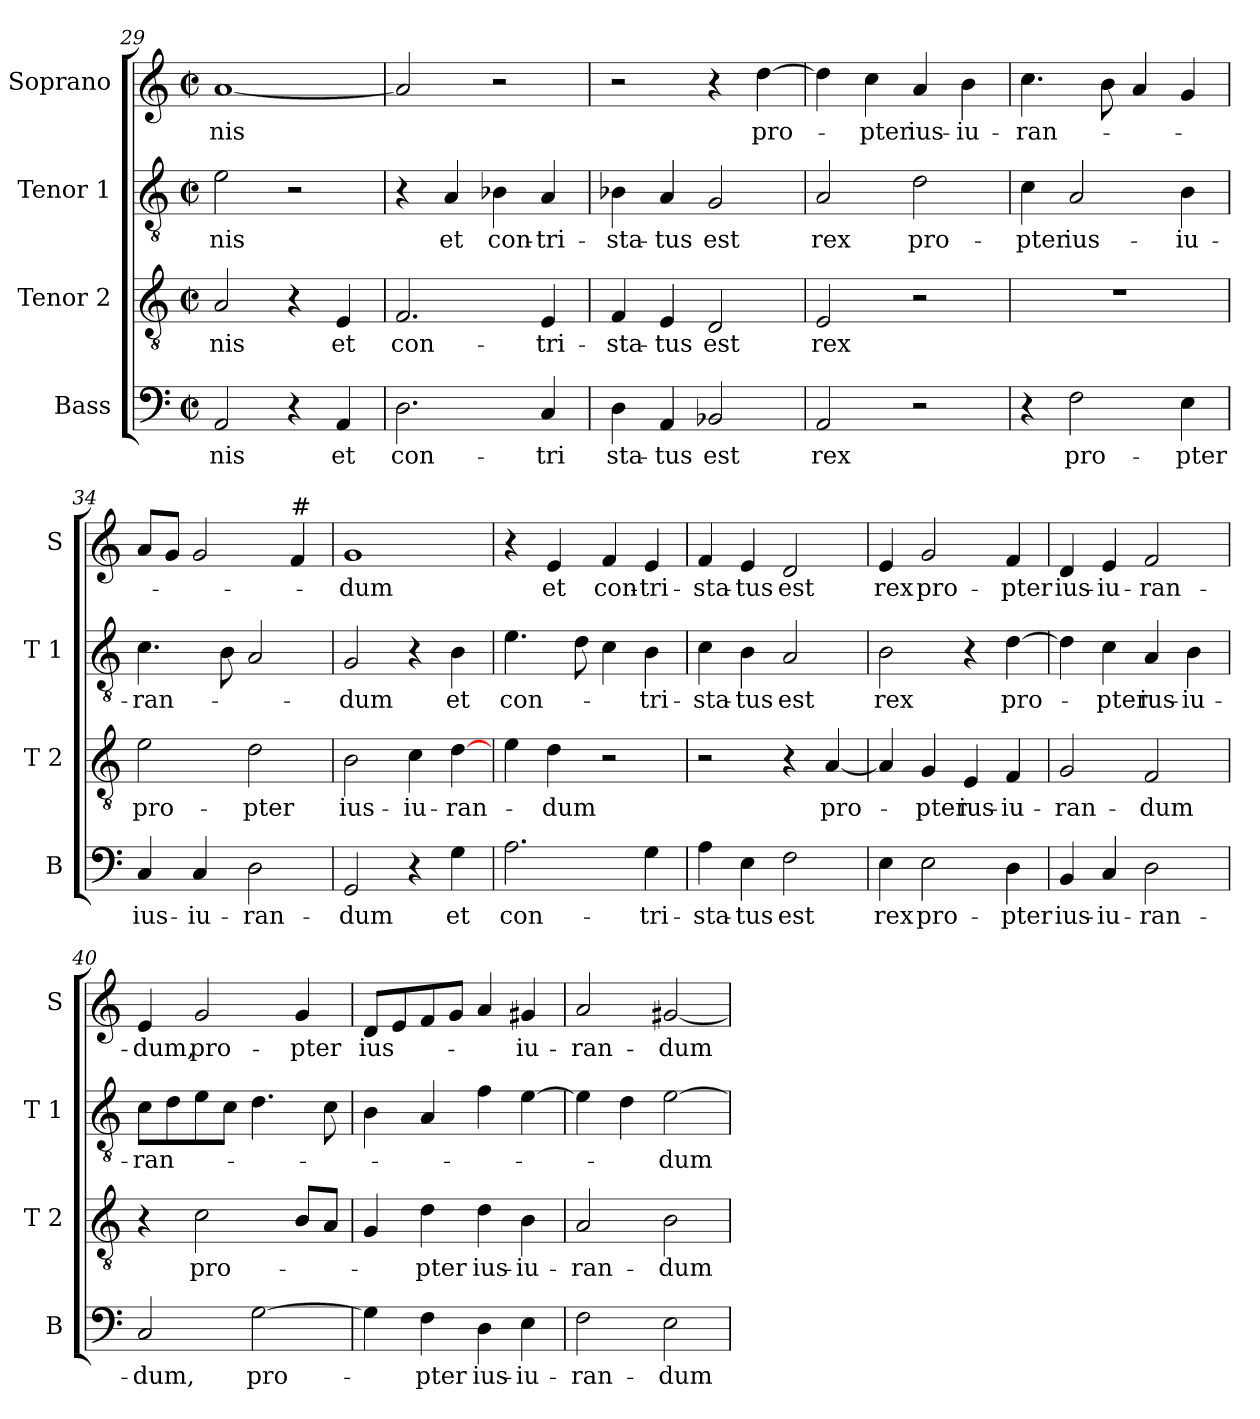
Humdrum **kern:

**kern	**text	**kern	**text	**kern	**text	**kern	**text
*part4	*part4	*part3	*part3	*part2	*part2	*part1	*part1
*staff4	*staff4	*staff3	*staff3	*staff2	*staff2	*staff1	*staff1
*I"Bass	*	*I"Tenor 2	*	*I"Tenor 1	*	*I"Soprano	*
*I'B	*	*I'T 2	*	*I'T 1	*	*I'S	*
*clefF4	*	*clefGv2	*	*clefGv2	*	*clefG2	*
*k[]	*	*k[]	*	*k[]	*	*k[]	*
*C:	*	*C:	*	*C:	*	*C:	*
*M2/2	*	*M2/2	*	*M2/2	*	*M2/2	*
*met(c|)	*	*met(c|)	*	*met(c|)	*	*met(c|)	*
=29	=29	=29	=29	=29	=29	=29	=29
!	!LO:LY:b	!	!LO:LY:b	!	!LO:LY:b	!	!LO:LY:b
2AA/	-nis	2A/	-nis	2e\	-nis	[1a	-nis
4r	.	4r	.	2r	.	.	.
!	!LO:LY:b	!	!LO:LY:b	!	!	!	!
4AA/	et	4E/	et	.	.	.	.
!!LO:LB:g=z
=30	=30	=30	=30	=30	=30	=30	=30
!	!LO:LY:b	!	!LO:LY:b	!	!	!	!
2.D\	con-	2.F/	con-	4r	.	2a/]	.
!	!	!	!	!	!LO:LY:b	!	!
.	.	.	.	4A/	et	.	.
!	!	!	!	!	!LO:LY:b	!	!
.	.	.	.	4B-X\	con-	2r	.
!	!LO:LY:b	!	!LO:LY:b	!	!LO:LY:b	!	!
4C/	-tri	4E/	-tri-	4A/	-tri-	.	.
=31	=31	=31	=31	=31	=31	=31	=31
!	!LO:LY:b	!	!LO:LY:b	!	!LO:LY:b	!	!
4D\	sta-	4F/	-sta-	4B-X\	-sta-	2r	.
!	!LO:LY:b	!	!LO:LY:b	!	!LO:LY:b	!	!
4AA/	-tus	4E/	-tus	4A/	-tus	.	.
!	!LO:LY:b	!	!LO:LY:b	!	!LO:LY:b	!	!
2BB-X/	est	2D/	est	2G/	est	4r	.
!	!	!	!	!	!	!	!LO:LY:b
.	.	.	.	.	.	[4dd\	pro-
=32	=32	=32	=32	=32	=32	=32	=32
!	!LO:LY:b	!	!LO:LY:b	!	!LO:LY:b	!	!
2AA/	rex	2E/	rex	2A/	rex	4dd\]	.
!	!	!	!	!	!	!	!LO:LY:b
.	.	.	.	.	.	4cc\	-pter
!	!	!	!	!	!LO:LY:b	!	!LO:LY:b
2r	.	2r	.	2d\	pro-	4a/	ius-
!	!	!	!	!	!	!	!LO:LY:b
.	.	.	.	.	.	4b\	-iu-
=33	=33	=33	=33	=33	=33	=33	=33
!	!	!	!	!	!LO:LY:b	!	!LO:LY:b
4r	.	1r	.	4c\	-pter	4.cc\	-ran-
!	!LO:LY:b	!	!	!	!LO:LY:b	!	!
2F\	pro-	.	.	2A/	ius-	.	.
.	.	.	.	.	.	8b\	.
.	.	.	.	.	.	4a/	.
!	!LO:LY:b	!	!	!	!LO:LY:b	!	!
4E\	-pter	.	.	4B\	-iu-	4g/	.
=34	=34	=34	=34	=34	=34	=34	=34
!	!LO:LY:b	!	!LO:LY:b	!	!LO:LY:b	!	!
4C/	ius-	2e\	pro-	4.c\	-ran-	8a/L	.
.	.	.	.	.	.	8g/J	.
!	!LO:LY:b	!	!	!	!	!	!
4C/	-iu-	.	.	.	.	2g/	.
.	.	.	.	8B\	.	.	.
!	!LO:LY:b	!	!LO:LY:b	!	!	!	!
2D\	-ran-	2d\	-pter	2A/	.	.	.
!	!	!	!	!	!	!LO:TX:a:t=#	!
.	.	.	.	.	.	4f/	.
=35	=35	=35	=35	=35	=35	=35	=35
!	!LO:LY:b	!	!LO:LY:b	!	!LO:LY:b	!	!LO:LY:b
2GG/	-dum	2B\	ius-	2G/	-dum	1g	-dum
!	!	!	!LO:LY:b	!	!	!	!
4r	.	4c\	-iu-	4r	.	.	.
!	!LO:LY:b	!	!LO:LY:b	!	!LO:LY:b	!	!
4G\	et	[4d\	-ran-	4B\	et	.	.
!!LO:PB:g=z
=36	=36	=36	=36	=36	=36	=36	=36
!	!LO:LY:b	!	!	!	!LO:LY:b	!	!
2.A\	con-	4e\	.	4.e\	con-	4r	.
!	!	!	!LO:LY:b	!	!	!	!LO:LY:b
.	.	4d\	-dum	.	.	4e/	et
.	.	.	.	8d\	.	.	.
!	!	!	!	!	!	!	!LO:LY:b
.	.	2r	.	4c\	.	4f/	con-
!	!LO:LY:b	!	!	!	!LO:LY:b	!	!LO:LY:b
4G\	-tri-	.	.	4B\	-tri-	4e/	-tri-
=37	=37	=37	=37	=37	=37	=37	=37
!	!LO:LY:b	!	!	!	!LO:LY:b	!	!LO:LY:b
4A\	-sta-	2r	.	4c\	-sta-	4f/	-sta-
!	!LO:LY:b	!	!	!	!LO:LY:b	!	!LO:LY:b
4E\	-tus	.	.	4B\	-tus	4e/	-tus
!	!LO:LY:b	!	!	!	!LO:LY:b	!	!LO:LY:b
2F\	est	4r	.	2A/	est	2d/	est
!	!	!	!LO:LY:b	!	!	!	!
.	.	[4A/	pro-	.	.	.	.
=38	=38	=38	=38	=38	=38	=38	=38
!	!LO:LY:b	!	!	!	!LO:LY:b	!	!LO:LY:b
4E\	rex	4A/]	.	2B\	rex	4e/	rex
!	!LO:LY:b	!	!LO:LY:b	!	!	!	!LO:LY:b
2E\	pro-	4G/	-pter	.	.	2g/	pro-
!	!	!	!LO:LY:b	!	!	!	!
.	.	4E/	ius-	4r	.	.	.
!	!LO:LY:b	!	!LO:LY:b	!	!LO:LY:b	!	!LO:LY:b
4D\	-pter	4F/	-iu-	[4d\	pro-	4f/	-pter
=39	=39	=39	=39	=39	=39	=39	=39
!	!LO:LY:b	!	!LO:LY:b	!	!	!	!LO:LY:b
4BB/	ius-	2G/	-ran-	4d\]	.	4d/	ius-
!	!LO:LY:b	!	!	!	!LO:LY:b	!	!LO:LY:b
4C/	-iu-	.	.	4c\	-pter	4e/	-iu-
!	!LO:LY:b	!	!LO:LY:b	!	!LO:LY:b	!	!LO:LY:b
2D\	-ran-	2F/	-dum	4A/	ius-	2f/	-ran-
!	!	!	!	!	!LO:LY:b	!	!
.	.	.	.	4B\	-iu-	.	.
=40	=40	=40	=40	=40	=40	=40	=40
!	!LO:LY:b	!	!	!	!LO:LY:b	!	!LO:LY:b
2C/	-dum,	4r	.	8c\L	-ran-	4e/	-dum,
.	.	.	.	8d\	.	.	.
!	!	!	!LO:LY:b	!	!	!	!LO:LY:b
.	.	2c\	pro-	8e\	.	2g/	pro-
.	.	.	.	8c\J	.	.	.
!	!LO:LY:b	!	!	!	!	!	!
[2G\	pro-	.	.	4.d\	.	.	.
!	!	!	!	!	!	!	!LO:LY:b
.	.	8B/L	.	.	.	4g/	-pter
.	.	8A/J	.	8c\	.	.	.
=41	=41	=41	=41	=41	=41	=41	=41
!	!	!	!	!	!	!	!LO:LY:b
4G\]	.	4G/	.	4B\	.	8d/L	ius-
.	.	.	.	.	.	8e/	.
!	!LO:LY:b	!	!LO:LY:b	!	!	!	!
4F\	-pter	4d\	-pter	4A/	.	8f/	.
.	.	.	.	.	.	8g/J	.
!	!LO:LY:b	!	!LO:LY:b	!	!	!	!
4D\	ius-	4d\	ius-	4f\	.	4a/	.
!	!LO:LY:b	!	!LO:LY:b	!	!	!	!LO:LY:b
4E\	-iu-	4B\	-iu-	[4e\	.	4g#X/	-iu-
!!LO:LB:g=z
=42	=42	=42	=42	=42	=42	=42	=42
!	!LO:LY:b	!	!LO:LY:b	!	!	!	!LO:LY:b
2F\	-ran-	2A/	-ran-	4e\]	.	2a/	-ran-
.	.	.	.	4d\	.	.	.
!	!LO:LY:b	!	!LO:LY:b	!	!LO:LY:b	!	!LO:LY:b
2E\	-dum	2B\	-dum	[2e\	-dum	[2g#X/	-dum
=	=	=	=	=	=	=	=
*-	*-	*-	*-	*-	*-	*-	*-
